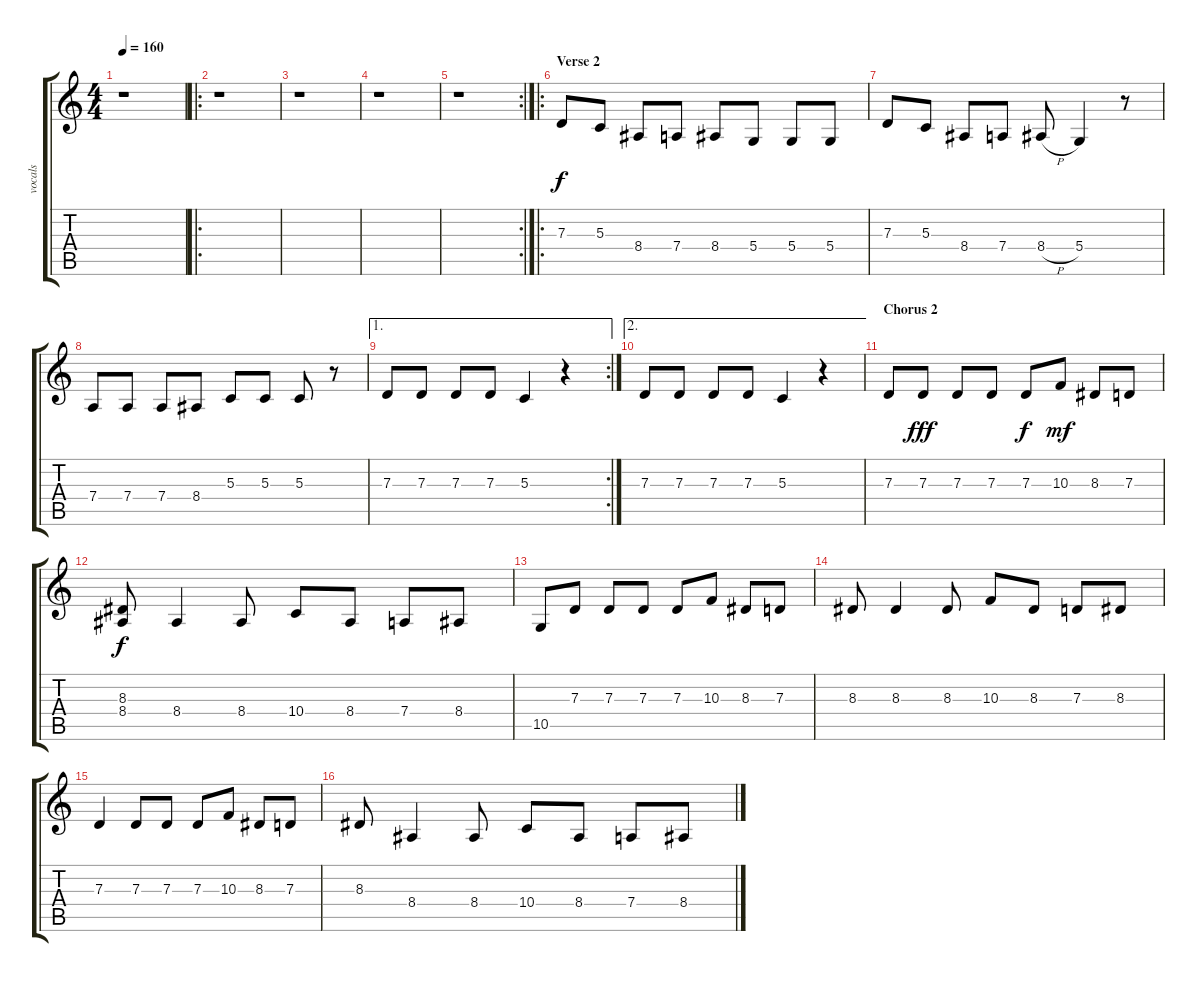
\track ("vocals" "vocals") {instrument voiceoohs}
\staff {score tabs}
\tuning (E4 B3 G3 D3 A2 E2) {hide}
\ts (4 4)
\tempo 160
\clef g2
\ks c
r.1{dy f} |
\ro
r.1 |
r.1 |
r.1 |
\rc 2
r.1 |
\ro
\section ("" "Verse 2")
7.3.8 5.3.8 8.4.8 7.4.8 8.4.8 5.4.8 5.4.8 5.4.8 |
7.3.8 5.3.8 8.4.8 7.4.8 8.4{h}.8 5.4.4 r.8 |
7.4.8 7.4.8 7.4.8 8.4.8 5.3.8 5.3.8 5.3.8 r.8 |
\ae 1
\rc 2
7.3.8 7.3.8 7.3.8 7.3.8 5.3.4 r.4 |
\ae 2
7.3.8 7.3.8 7.3.8 7.3.8 5.3.4 r.4 |
\section ("" "Chorus 2")
7.3.8 7.3.8{dy fff} 7.3.8 7.3.8 7.3.8{dy f} 10.3.8{dy mf} 8.3.8 7.3.8 |
(8.3 8.4).8{dy f} 8.4.4 8.4.8 10.4.8 8.4.8 7.4.8 8.4.8 |
10.5.8 7.3.8 7.3.8 7.3.8 7.3.8 10.3.8 8.3.8 7.3.8 |
8.3.8 8.3.4 8.3.8 10.3.8 8.3.8 7.3.8 8.3.8 |
7.3.4 7.3.8 7.3.8 7.3.8 10.3.8 8.3.8 7.3.8 |
8.3.8 8.4.4 8.4.8 10.4.8 8.4.8 7.4.8 8.4.8
